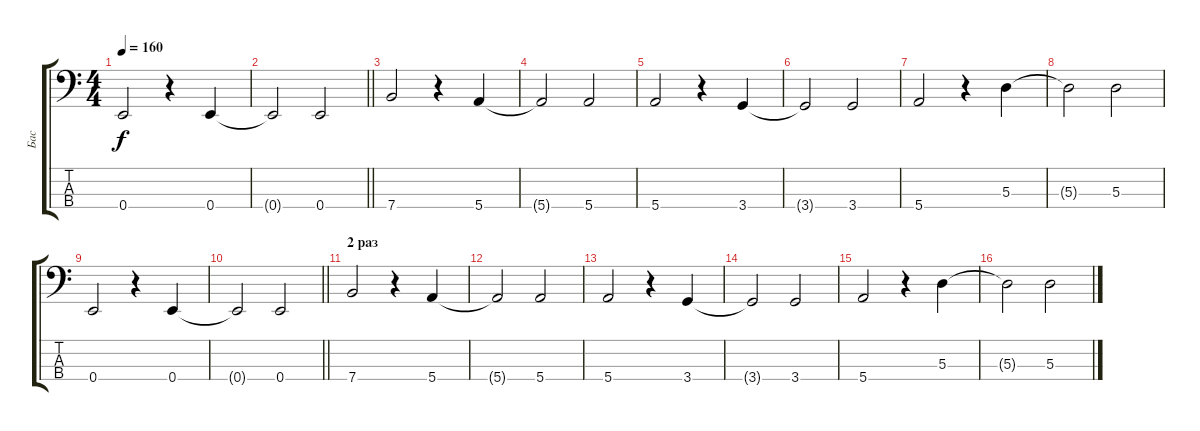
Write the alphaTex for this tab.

\track ("Бас" "Бас") {instrument electricbassfinger}
\staff {score tabs}
\tuning (G2 D2 A1 E1) {hide}
\ts (4 4)
\tempo 160
\clef f4
\ks c
0.4.2{dy f} r.4 0.4.4 |
\barLineRight lightlight
0.4{t}.2 0.4.2 |
7.4.2 r.4 5.4.4 |
5.4{t}.2 5.4.2 |
5.4.2 r.4 3.4.4 |
3.4{t}.2 3.4.2 |
5.4.2 r.4 5.3.4 |
5.3{t}.2 5.3.2 |
0.4.2 r.4 0.4.4 |
\barLineRight lightlight
0.4{t}.2 0.4.2 |
\section ("" "2 раз")
7.4.2 r.4 5.4.4 |
5.4{t}.2 5.4.2 |
5.4.2 r.4 3.4.4 |
3.4{t}.2 3.4.2 |
5.4.2 r.4 5.3.4 |
5.3{t}.2 5.3.2
